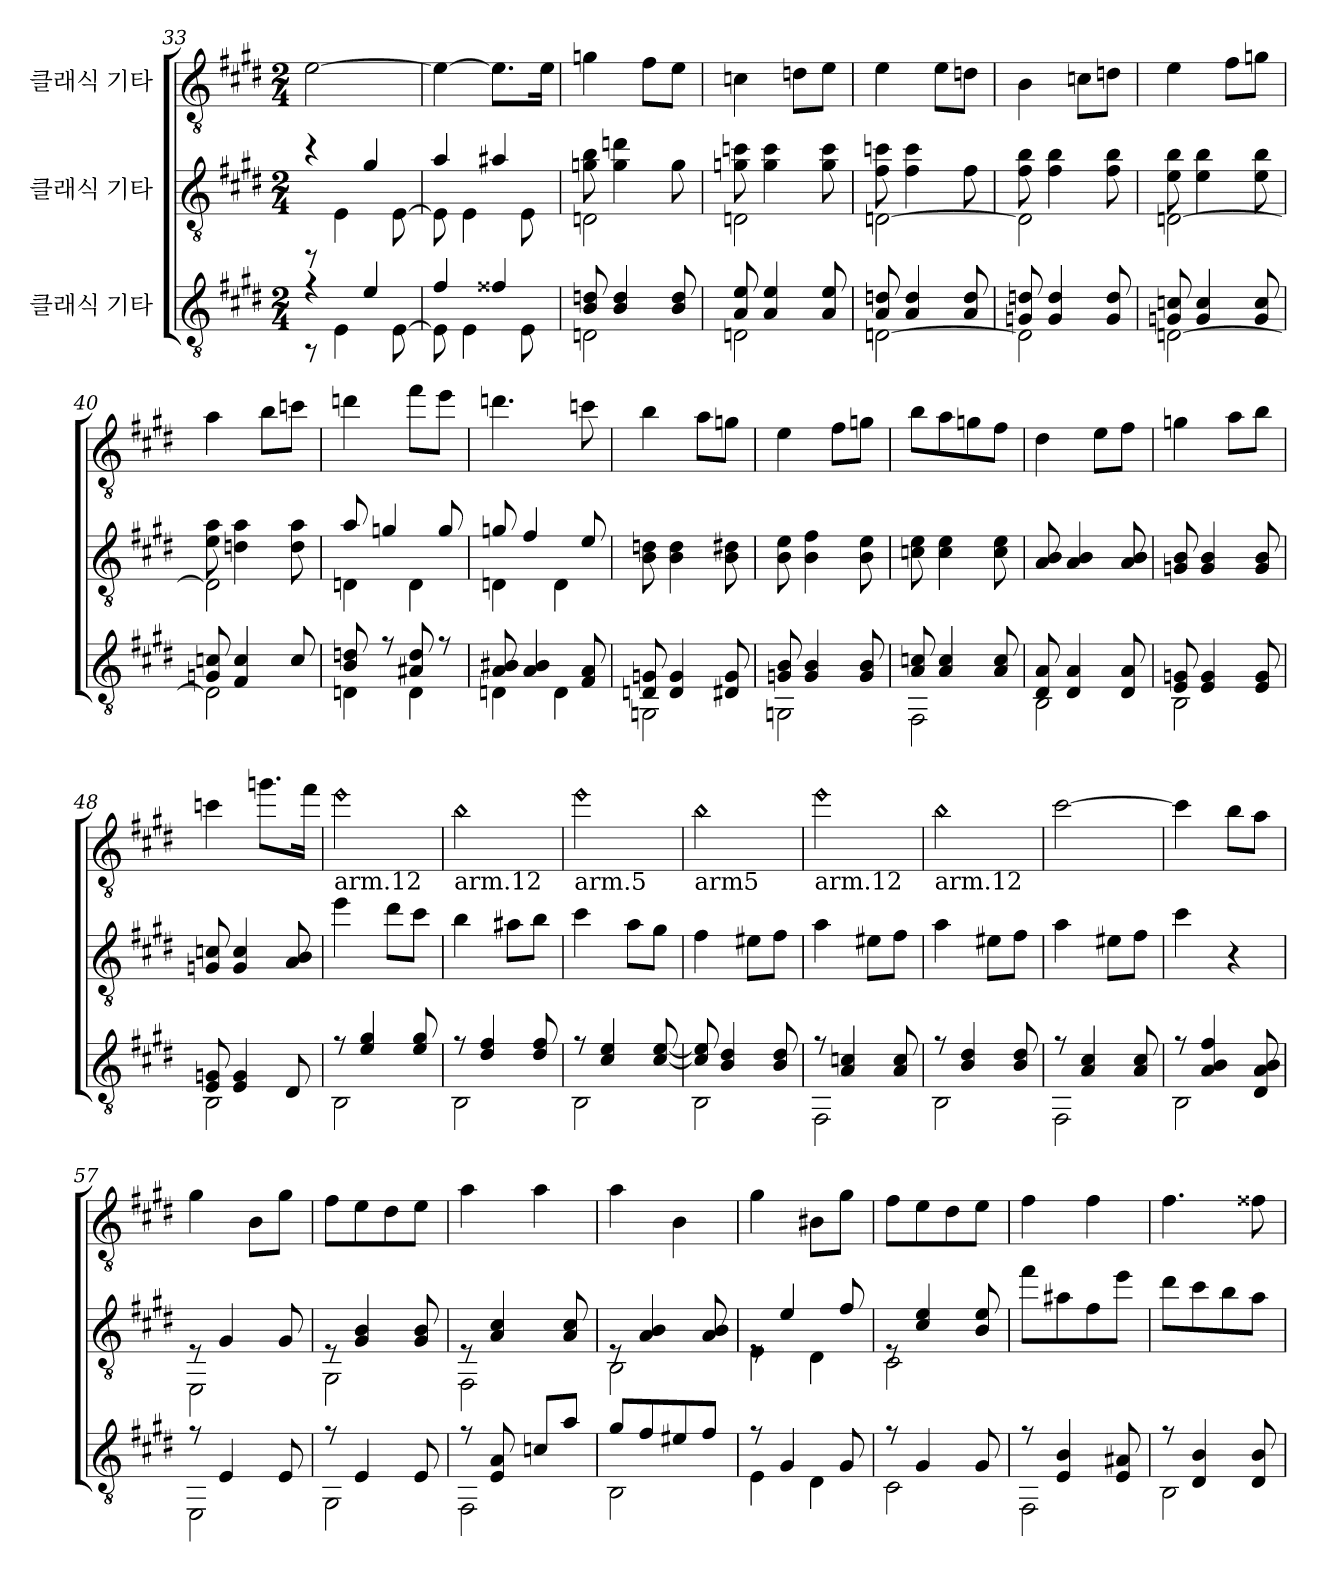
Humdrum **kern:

**kern	**kern	**kern
*part3	*part2	*part1
*staff3	*staff2	*staff1
*I"클래식 기타	*I"클래식 기타	*I"클래식 기타
!!LO:PB:g=z
*clefGv2	*clefGv2	*clefGv2
*k[f#c#g#d#]	*k[f#c#g#d#]	*k[f#c#g#d#]
*M2/4	*M2/4	*M2/4
=33	=33	=33
*^	*^	*
8rAA	4rf	8rDD	4rcc	[2e\
4E\	.	4E\	.	.
.	4e/	.	4g#/	.
[8E\	.	[8E\	.	.
=34	=34	=34	=34	=34
8E\]	4f#/	8E\]	4a/	4e\_
4E\	.	4E\	.	.
.	4f##X/	.	4a#X/	8.e\L]
8E\	.	8E\	.	.
.	.	.	.	16e\Jk
=35	=35	=35	=35	=35
2Dn\	8B/ 8dn/	2Dn\	8gn\ 8b\	4gn\
.	4B/ 4d/	.	4g\ 4ddn\	.
.	.	.	.	8f#\L
.	8B/ 8d/	.	8g\	8e\J
=36	=36	=36	=36	=36
2Dn\	8A/ 8e/	2Dn\	8gn\ 8ccn\	4cn\
.	4A/ 4e/	.	4g\ 4cc\	.
.	.	.	.	8dn\L
.	8A/ 8e/	.	8g\ 8cc\	8e\J
=37	=37	=37	=37	=37
[2Dn\	8A/ 8dn/	[2Dn\	8f#\ 8ccn\	4e\
.	4A/ 4d/	.	4f#\ 4cc\	.
.	.	.	.	8e\L
.	8A/ 8d/	.	8f#\	8dn\J
=38	=38	=38	=38	=38
2D\]	8Gn/ 8dn/	2D\]	8f#\ 8b\	4B\
.	4G/ 4d/	.	4f#\ 4b\	.
.	.	.	.	8cn\L
.	8G/ 8d/	.	8f#\ 8b\	8dn\J
=39	=39	=39	=39	=39
[2Dn\	8Gn/ 8cn/	[2Dn\	8e\ 8b\	4e\
.	4G/ 4c/	.	4e\ 4b\	.
.	.	.	.	8f#\L
.	8G/ 8c/	.	8e\ 8b\	8gn\J
=40	=40	=40	=40	=40
2D\]	8Gn/ 8cn/	2D\]	8e\ 8a\	4a\
.	4F#/ 4c/	.	4dn\ 4a\	.
.	.	.	.	8b\L
.	8c/	.	8d\ 8a\	8ccn\J
!!LO:LB:g=z
=41	=41	=41	=41	=41
4Dn\	8B/ 8dn/	4Dn\	8a/	4ddn\
.	8rf	.	4gn/	.
4D\	8A#X/ 8d/	4D\	.	8ff#\L
.	8rf	.	8g/	8ee\J
=42	=42	=42	=42	=42
4Dn\	8A/ 8B#X/	4Dn\	8gn/	4.ddn\
.	4A/ 4B#/	.	4f#/	.
4D\	.	4D\	.	.
.	8F#/ 8A/	.	8e/	8ccn\
*	*	*v	*v	*
=43	=43	=43	=43
2GGn\	8Dn/ 8Gn/	8B\ 8dn\	4b\
.	4D/ 4G/	4B\ 4d\	.
.	.	.	8a\L
.	8D#X/ 8G/	8B\ 8d#X\	8gn\J
=44	=44	=44	=44
2GGn\	8Gn/ 8B/	8B\ 8e\	4e\
.	4G/ 4B/	4B\ 4f#\	.
.	.	.	8f#\L
.	8G/ 8B/	8B\ 8e\	8gn\J
=45	=45	=45	=45
2FF#\	8A/ 8cn/	8cn\ 8e\	8b\L
.	4A/ 4c/	4c\ 4e\	8a\
.	.	.	8gn\
.	8A/ 8c/	8c\ 8e\	8f#\J
=46	=46	=46	=46
2BB\	8D#/ 8A/	8A/ 8B/	4d#\
.	4D#/ 4A/	4A/ 4B/	.
.	.	.	8e\L
.	8D#/ 8A/	8A/ 8B/	8f#\J
=47	=47	=47	=47
2BB\	8E/ 8Gn/	8Gn/ 8B/	4gn\
.	4E/ 4G/	4G/ 4B/	.
.	.	.	8a\L
.	8E/ 8G/	8G/ 8B/	8b\J
=48	=48	=48	=48
2BB\	8E/ 8Gn/	8Gn/ 8cn/	4ccn\
.	4E/ 4G/	4G/ 4c/	.
.	.	.	8.ggn\L
.	8D#/	8A/ 8B/	.
.	.	.	16ff#\Jk
!!LO:LB:g=z
=49	=49	=49	=49
!	!	!	!LO:TX:b:t=arm.12
!	!	!	!LO:N:head=diamond
2BB\	8rf	4ee\	2ee\
.	4e/ 4g#/	.	.
.	.	8dd#\L	.
.	8e/ 8g#/	8cc#\J	.
=50	=50	=50	=50
!	!	!	!LO:TX:b:t=arm.12
!	!	!	!LO:N:head=diamond
2BB\	8rf	4b\	2b\
.	4d#/ 4f#/	.	.
.	.	8a#X\L	.
.	8d#/ 8f#/	8b\J	.
=51	=51	=51	=51
!	!	!	!LO:TX:b:t=arm.5
!	!	!	!LO:N:head=diamond
2BB\	8rf	4cc#\	2ee\
.	4c#/ 4e/	.	.
.	.	8a\L	.
.	[8c#/ [8e/	8g#\J	.
=52	=52	=52	=52
!	!	!	!LO:TX:b:t=arm5
!	!	!	!LO:N:head=diamond
2BB\	8c#/] 8e/]	4f#\	2b\
.	4B/ 4d#/	.	.
.	.	8e#X\L	.
.	8B/ 8d#/	8f#\J	.
=53	=53	=53	=53
!	!	!	!LO:TX:b:t=arm.12
!	!	!	!LO:N:head=diamond
2FF#\	8rf	4a\	2ee\
.	4A/ 4cn/	.	.
.	.	8e#X\L	.
.	8A/ 8c/	8f#\J	.
=54	=54	=54	=54
!	!	!	!LO:TX:b:t=arm.12
!	!	!	!LO:N:head=diamond
2BB\	8rf	4a\	2b\
.	4B/ 4d#/	.	.
.	.	8e#X\L	.
.	8B/ 8d#/	8f#\J	.
=55	=55	=55	=55
2FF#\	8rf	4a\	[2cc#\
.	4A/ 4c#/	.	.
.	.	8e#X\L	.
.	8A/ 8c#/	8f#\J	.
=56	=56	=56	=56
2BB\	8rf	4cc#\	4cc#\]
.	4A/ 4B/ 4f#/	.	.
.	.	4r	8b\L
.	8D#/ 8A/ 8B/	.	8a\J
!!LO:LB:g=z
=57	=57	=57	=57
*	*	*^	*
2EE\	8rf	8rE	2EE\	4g#\
.	4E/	4G#/	.	.
.	.	.	.	8B\L
.	8E/	8G#/	.	8g#\J
=58	=58	=58	=58	=58
2GG#\	8rf	8rE	2GG#\	8f#\L
.	4E/	4G#/ 4B/	.	8e\
.	.	.	.	8d#\
.	8E/	8G#/ 8B/	.	8e\J
=59	=59	=59	=59	=59
2FF#\	8rf	8rE	2FF#\	4a\
.	8E/ 8A/	4A/ 4c#/	.	.
.	8cn/L	.	.	4a\
.	8a/J	8A/ 8c#/	.	.
=60	=60	=60	=60	=60
2BB\	8g#/L	8rE	2BB\	4a\
.	8f#/	4A/ 4B/	.	.
.	8e#X/	.	.	4B\
.	8f#/J	8A/ 8B/	.	.
=61	=61	=61	=61	=61
4E\	8rf	8rE	4E\	4g#\
.	4G#/	4e/	.	.
4D#\	.	.	4D#\	8B#X\L
.	8G#/	8f#/	.	8g#\J
=62	=62	=62	=62	=62
2C#\	8rf	8rE	2C#\	8f#\L
.	4G#/	4c#/ 4e/	.	8e\
.	.	.	.	8d#\
.	8G#/	8B/ 8e/	.	8e\J
*	*	*v	*v	*
=63	=63	=63	=63
2FF#\	8rf	8ff#\L	4f#\
.	4E/ 4B/	8a#X\	.
.	.	8f#\	4f#\
.	8E/ 8A#X/	8ee\J	.
=64	=64	=64	=64
2BB\	8rf	8dd#\L	4.f#\
.	4D#/ 4B/	8cc#\	.
.	.	8b\	.
.	8D#/ 8B/	8a\J	8f##X\
*v	*v	*	*
=	=	=
*-	*-	*-
